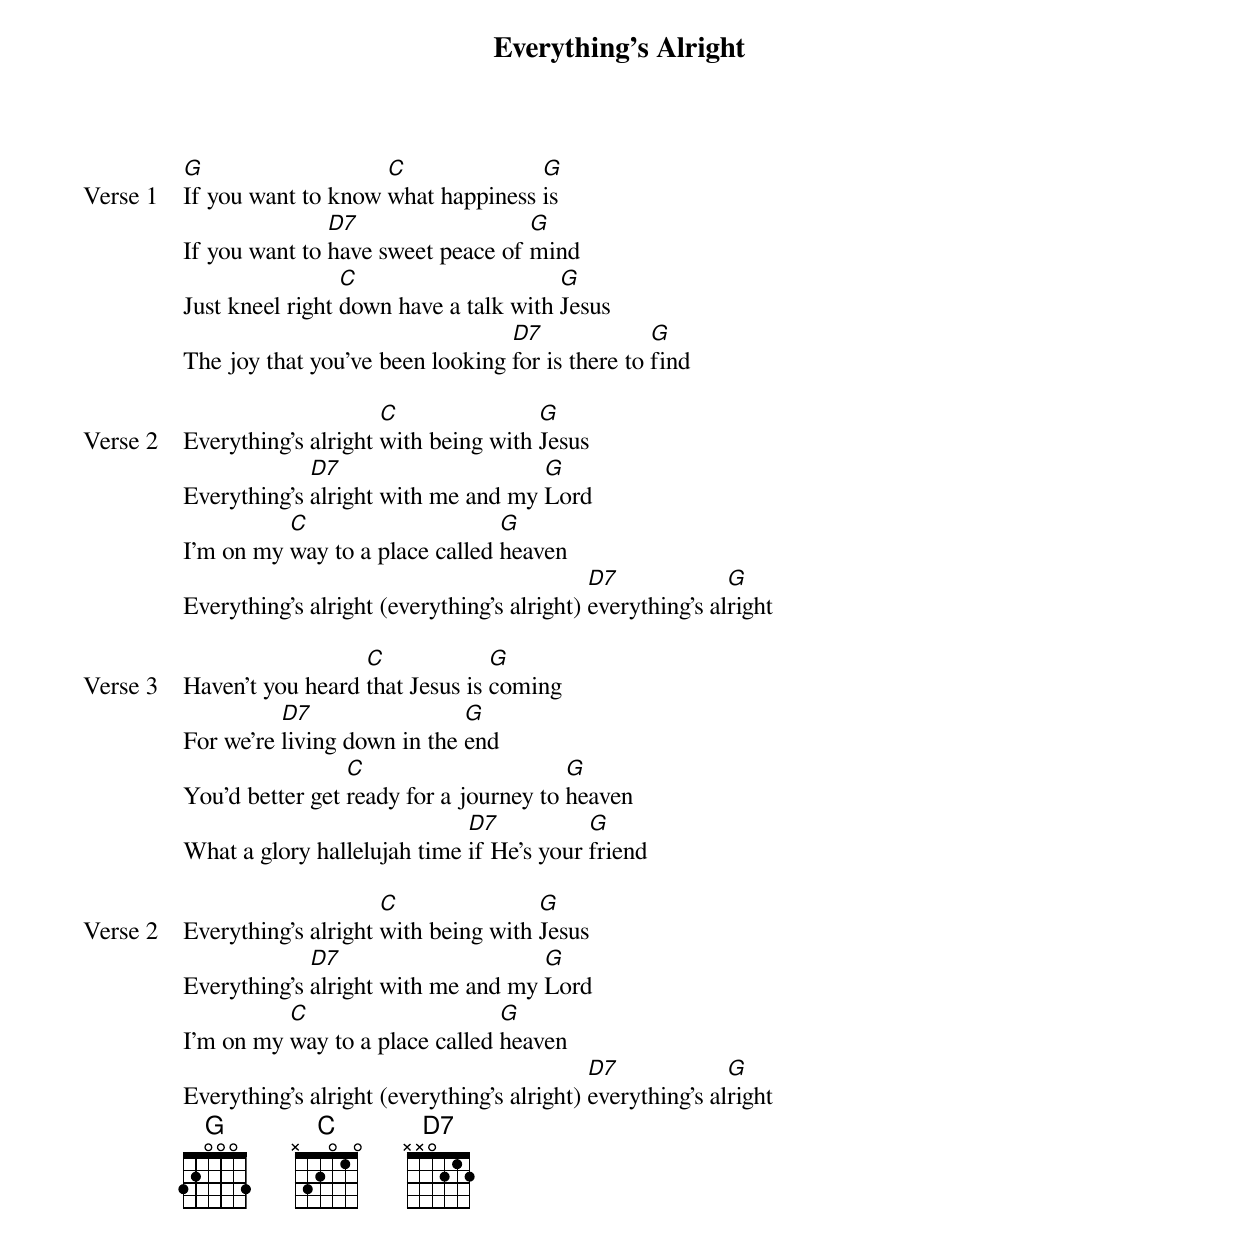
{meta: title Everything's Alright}
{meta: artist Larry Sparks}
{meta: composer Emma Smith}
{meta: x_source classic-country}
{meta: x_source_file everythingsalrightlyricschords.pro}
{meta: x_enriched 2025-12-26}

{start_of_verse: Verse 1}
[G]If you want to know [C]what happiness [G]is
If you want to [D7]have sweet peace of [G]mind
Just kneel right [C]down have a talk with [G]Jesus
The joy that you've been looking [D7]for is there to [G]find
{end_of_verse}

{start_of_verse: Verse 2}
Everything's alright [C]with being with [G]Jesus
Everything's [D7]alright with me and my [G]Lord
I'm on my [C]way to a place called [G]heaven
Everything's alright (everything's alright) [D7]everything's al[G]right
{end_of_verse}

{start_of_verse: Verse 3}
Haven't you heard [C]that Jesus is [G]coming
For we're [D7]living down in the [G]end
You'd better get [C]ready for a journey to [G]heaven
What a glory hallelujah time [D7]if He's your [G]friend
{end_of_verse}

{start_of_verse: Verse 2}
Everything's alright [C]with being with [G]Jesus
Everything's [D7]alright with me and my [G]Lord
I'm on my [C]way to a place called [G]heaven
Everything's alright (everything's alright) [D7]everything's al[G]right
{end_of_verse}
